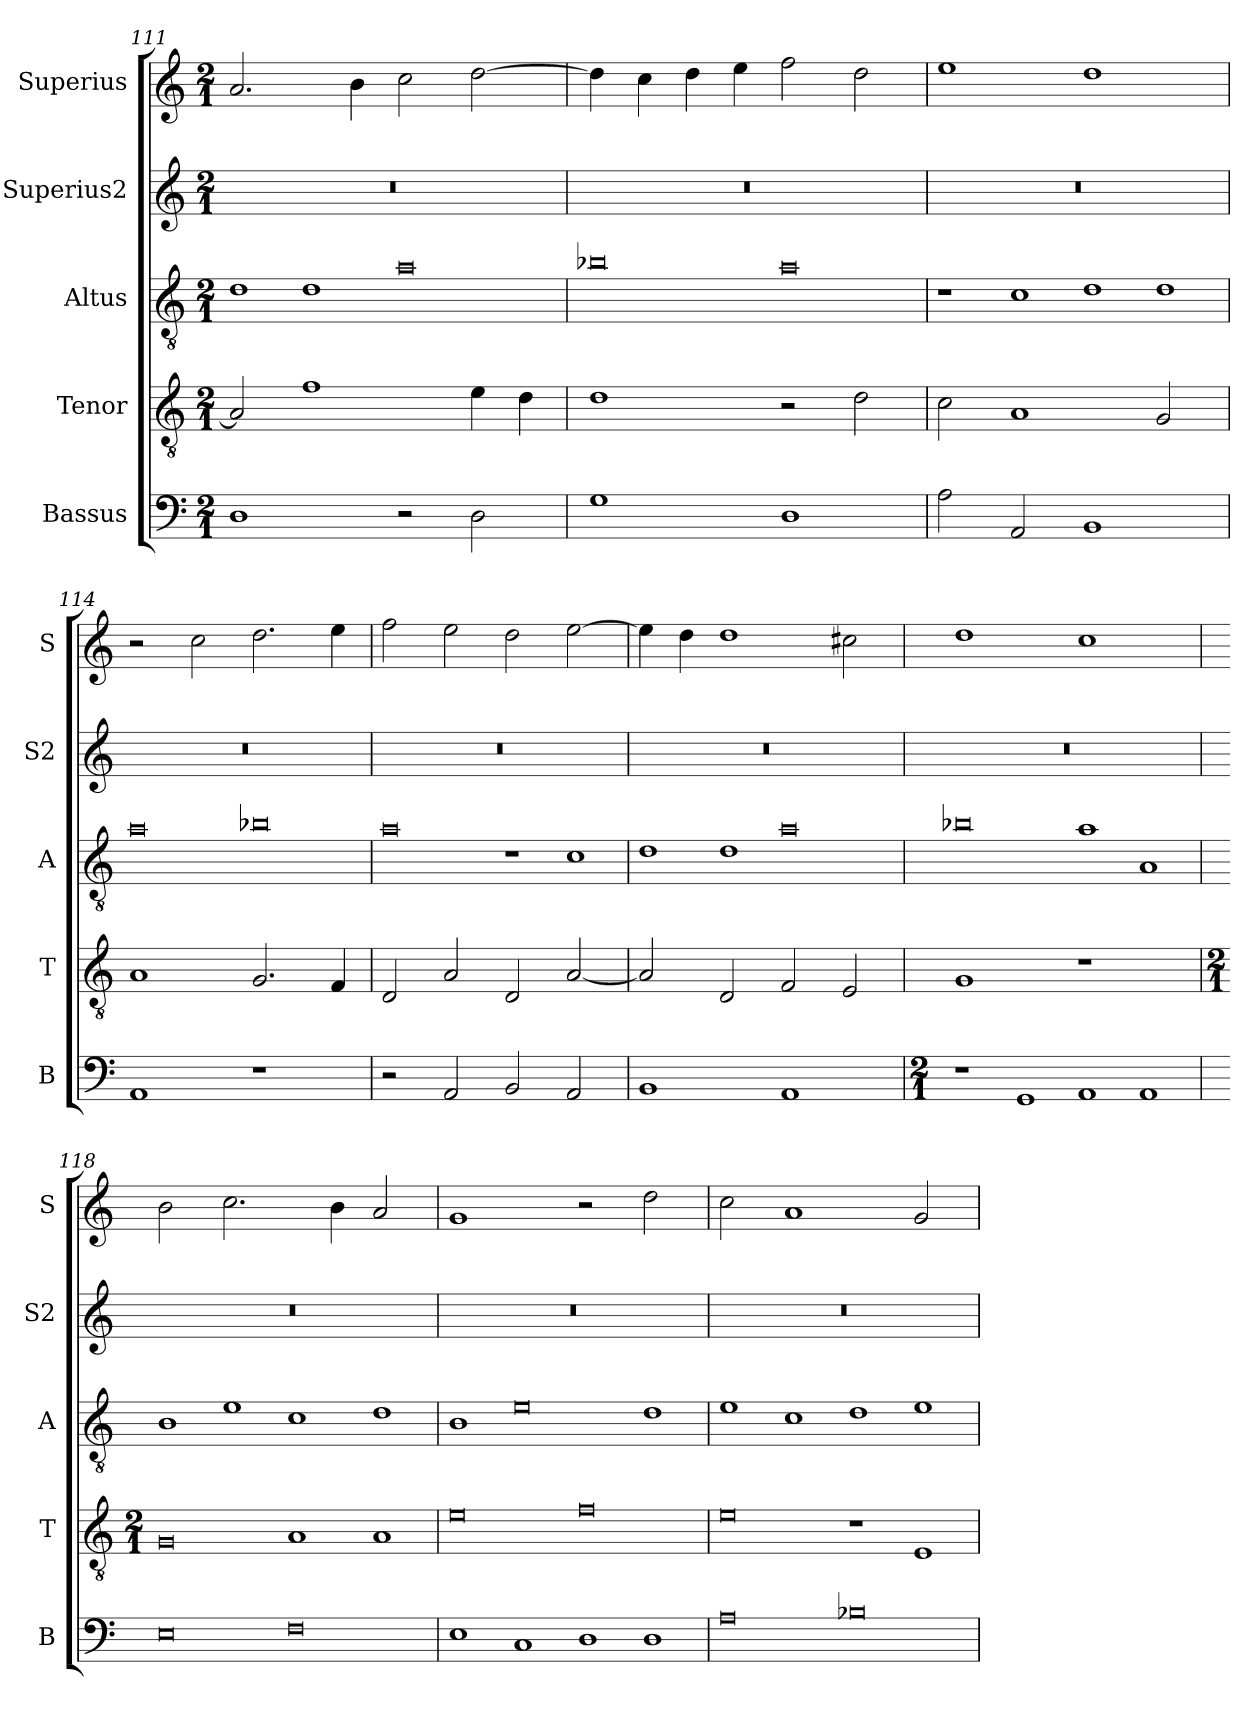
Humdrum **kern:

**kern	**kern	**kern	**kern	**kern
*part5	*part4	*part3	*part2	*part1
*staff5	*staff4	*staff3	*staff2	*staff1
*I"Bassus	*I"Tenor	*I"Altus	*I"Superius2	*I"Superius
*I'B	*I'T	*I'A	*I'S2	*I'S
*clefF4	*clefGv2	*clefGv2	*clefG2	*clefG2
*k[]	*k[]	*k[]	*k[]	*k[]
*M2/1	*M2/1	*M2/1	*M2/1	*M2/1
=111	=111	=111	=111	=111
!	!	!LO:N:vis=1	!	!
1D	2A/]	2d	0r	2.a/
!	!	!LO:N:vis=1	!	!
.	1f	2d	.	.
.	.	.	.	4b\
!	!	!LO:N:vis=0	!	!
2r	.	1a	.	2cc\
2D\	4e\	.	.	[2dd\
.	4d\	.	.	.
=112	=112	=112	=112	=112
!	!	!LO:N:vis=0	!	!
1G	1d	1b-X	0r	4dd\]
.	.	.	.	4cc\
.	.	.	.	4dd\
.	.	.	.	4ee\
!	!	!LO:N:vis=0	!	!
1D	2r	1a	.	2ff\
.	2d\	.	.	2dd\
=113	=113	=113	=113	=113
!	!	!LO:N:vis=1	!	!
2A\	2c\	2r	0r	1ee
!	!	!LO:N:vis=1	!	!
2AA/	1A	2c	.	.
!	!	!LO:N:vis=1	!	!
1BB	.	2d	.	1dd
!	!	!LO:N:vis=1	!	!
.	2G/	2d	.	.
=114	=114	=114	=114	=114
!	!	!LO:N:vis=0	!	!
1AA	1A	1a	0r	2r
.	.	.	.	2cc\
!	!	!LO:N:vis=0	!	!
1r	2.G/	1b-X	.	2.dd\
.	4F/	.	.	4ee\
=115	=115	=115	=115	=115
!	!	!LO:N:vis=0	!	!
2r	2D/	1a	0r	2ff\
2AA/	2A/	.	.	2ee\
!	!	!LO:N:vis=1	!	!
2BB/	2D/	2r	.	2dd\
!	!	!LO:N:vis=1	!	!
2AA/	[2A/	2c	.	[2ee\
=116	=116	=116	=116	=116
!	!	!LO:N:vis=1	!	!
1BB	2A/]	2d	0r	4ee\]
.	.	.	.	4dd\
!	!	!LO:N:vis=1	!	!
.	2D/	2d	.	1dd
!	!	!LO:N:vis=0	!	!
1AA	2F/	1a	.	.
.	2E/	.	.	2cc#X\
=117	=117	=117	=117	=117
*M2/1	*	*	*	*
!LO:N:vis=1	!	!LO:N:vis=0	!	!
2r	1G	1b-X	0r	1dd
!LO:N:vis=1	!	!	!	!
2GG	.	.	.	.
!LO:N:vis=1	!	!LO:N:vis=1	!	!
2AA	1r	2a	.	1cc
!LO:N:vis=1	!	!LO:N:vis=1	!	!
2AA	.	2A	.	.
=118	=118	=118	=118	=118
*	*M2/1	*	*	*
!LO:N:vis=0	!LO:N:vis=0	!LO:N:vis=1	!	!
1E	1G	2B	0r	2b\
!	!	!LO:N:vis=1	!	!
.	.	2e	.	2.cc\
!LO:N:vis=0	!LO:N:vis=1	!LO:N:vis=1	!	!
1F	2A	2c	.	.
.	.	.	.	4b\
!	!LO:N:vis=1	!LO:N:vis=1	!	!
.	2A	2d	.	2a/
=119	=119	=119	=119	=119
!LO:N:vis=1	!LO:N:vis=0	!LO:N:vis=1	!	!
2E	1e	2B	0r	1g
!LO:N:vis=1	!	!LO:N:vis=0	!	!
2C	.	1e	.	.
!LO:N:vis=1	!LO:N:vis=0	!	!	!
2D	1f	.	.	2r
!LO:N:vis=1	!	!LO:N:vis=1	!	!
2D	.	2d	.	2dd\
=120	=120	=120	=120	=120
!LO:N:vis=0	!LO:N:vis=0	!LO:N:vis=1	!	!
1A	1e	2e	0r	2cc\
!	!	!LO:N:vis=1	!	!
.	.	2c	.	1a
!LO:N:vis=0	!LO:N:vis=1	!LO:N:vis=1	!	!
1B-X	2r	2d	.	.
!	!LO:N:vis=1	!LO:N:vis=1	!	!
.	2E	2e	.	2g/
=	=	=	=	=
*-	*-	*-	*-	*-
